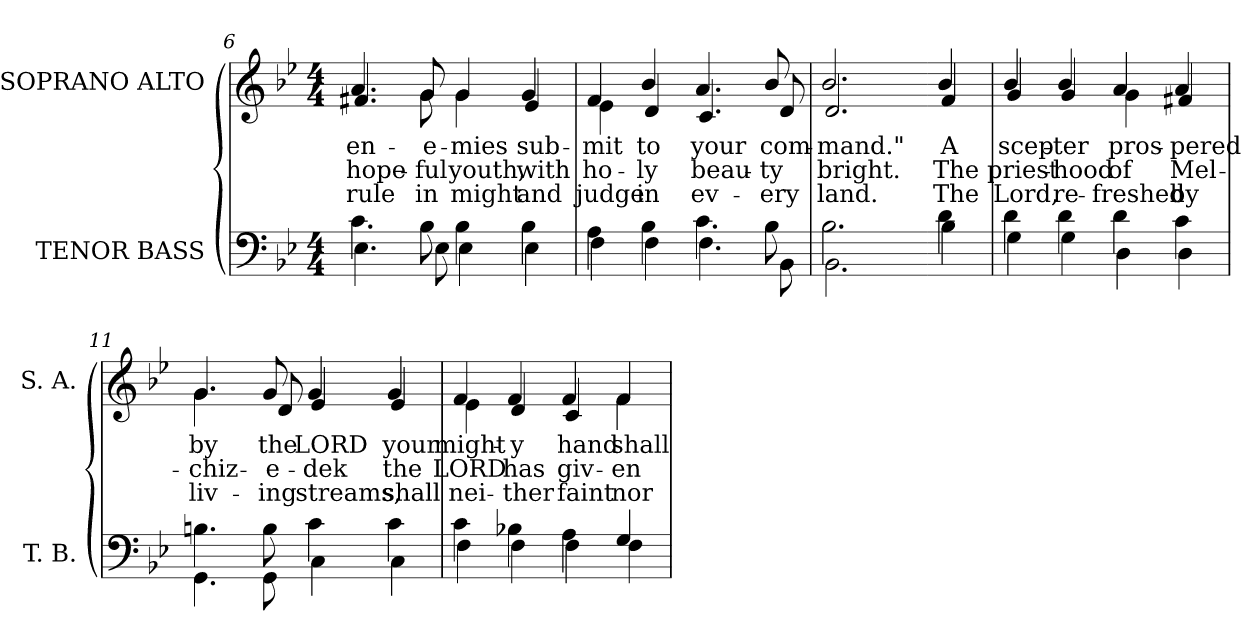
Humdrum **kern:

**kern	**kern	**text	**text	**text
*part2	*part1	*part1	*part1	*part1
*staff2	*staff1	*staff1	*staff1	*staff1
*I"TENOR BASS	*I"SOPRANO ALTO	*	*	*
*I'T. B.	*I'S. A.	*	*	*
*clefF4	*clefG2	*	*	*
*k[b-e-]	*k[b-e-]	*	*	*
*B-:	*B-:	*	*	*
*M4/4	*M4/4	*	*	*
=6	=6	=6	=6	=6
*^	*	*	*	*
!	!	!	!LO:LY:b:color=#000000	!LO:LY:b:color=#000000	!LO:LY:b:color=#000000
*	*	*^	*	*	*
4.ci\	4.E-i\	4.ai/	4.f#Xi/	en-	hope-	rule
!	!	!	!	!LO:LY:b:color=#000000	!LO:LY:b:color=#000000	!LO:LY:b:color=#000000
8B-i\	8E-i\	8gi/	8gi\	-e-	-ful	in
!	!	!	!	!LO:LY:b:color=#000000	!LO:LY:b:color=#000000	!LO:LY:b:color=#000000
4B-i\	4E-i\	4gi/	4gi\	-mies	youth,	might
!	!	!	!	!LO:LY:b:color=#000000	!LO:LY:b:color=#000000	!LO:LY:b:color=#000000
4B-i\	4E-i\	4gi/	4e-i/	sub-	with	and
=7	=7	=7	=7	=7	=7	=7
!	!	!	!	!LO:LY:b:color=#000000	!LO:LY:b:color=#000000	!LO:LY:b:color=#000000
4Ai\	4Fi\	4fi/	4e-i\	-mit	ho-	judge
!	!	!	!	!LO:LY:b:color=#000000	!LO:LY:b:color=#000000	!LO:LY:b:color=#000000
4B-i\	4Fi\	4b-i/	4di/	to	-ly	in
!	!	!	!	!LO:LY:b:color=#000000	!LO:LY:b:color=#000000	!LO:LY:b:color=#000000
4.ci\	4.Fi\	4.ai/	4.ci/	your	beau-	ev-
!	!	!	!	!LO:LY:b:color=#000000	!LO:LY:b:color=#000000	!LO:LY:b:color=#000000
8B-i\	8BB-i\	8b-i/	8di/	com-	-ty	-ery
=8	=8	=8	=8	=8	=8	=8
!	!	!	!	!LO:LY:b:color=#000000	!LO:LY:b:color=#000000	!LO:LY:b:color=#000000
2.B-i\	2.BB-i\	2.b-i/	2.di/	-mand."	bright.	land.
!!LO:LB:g=z	!!
=9-	=9-	=9-	=9-	=9-	=9-	=9-
!	!	!	!	!LO:LY:b:color=#000000	!LO:LY:b:color=#000000	!LO:LY:b:color=#000000
4di\	4B-i\	4b-i/	4fi/	A	The	The
=10	=10	=10	=10	=10	=10	=10
!	!	!	!	!LO:LY:b:color=#000000	!LO:LY:b:color=#000000	!LO:LY:b:color=#000000
4di\	4Gi\	4b-i/	4gi/	scep-	priest-	Lord,
!	!	!	!	!LO:LY:b:color=#000000	!LO:LY:b:color=#000000	!LO:LY:b:color=#000000
4di\	4Gi\	4b-i/	4gi/	-ter	-hood	re-
!	!	!	!	!LO:LY:b:color=#000000	!LO:LY:b:color=#000000	!LO:LY:b:color=#000000
4di\	4Di\	4ai/	4gi\	pros-	of	-freshed
!	!	!	!	!LO:LY:b:color=#000000	!LO:LY:b:color=#000000	!LO:LY:b:color=#000000
4ci\	4Di\	4ai/	4f#Xi/	-pered	Mel-	by
=11	=11	=11	=11	=11	=11	=11
!	!	!	!	!LO:LY:b:color=#000000	!LO:LY:b:color=#000000	!LO:LY:b:color=#000000
4.Bni\	4.GGi\	4.gi/	4.gi\	by	-chiz-	liv-
!	!	!	!	!LO:LY:b:color=#000000	!LO:LY:b:color=#000000	!LO:LY:b:color=#000000
8Bi\	8GGi\	8gi/	8di/	the	-e-	-ing
!	!	!	!	!LO:LY:b:color=#000000	!LO:LY:b:color=#000000	!LO:LY:b:color=#000000
4ci\	4Ci\	4gi/	4e-i/	LORD	-dek	streams,
!	!	!	!	!LO:LY:b:color=#000000	!LO:LY:b:color=#000000	!LO:LY:b:color=#000000
4ci\	4Ci\	4gi/	4e-i/	your	the	shall
=12	=12	=12	=12	=12	=12	=12
!	!	!	!	!LO:LY:b:color=#000000	!LO:LY:b:color=#000000	!LO:LY:b:color=#000000
4ci\	4Fi\	4fi/	4e-i\	might-	LORD	nei-
!	!	!	!	!LO:LY:b:color=#000000	!LO:LY:b:color=#000000	!LO:LY:b:color=#000000
4B-Xi\	4Fi\	4fi/	4di/	-y	has	-ther
!	!	!	!	!LO:LY:b:color=#000000	!LO:LY:b:color=#000000	!LO:LY:b:color=#000000
4Ai\	4Fi\	4fi/	4ci/	hand	giv-	faint
!	!	!	!	!LO:LY:b:color=#000000	!LO:LY:b:color=#000000	!LO:LY:b:color=#000000
4Gi/	4Fi\	4fi/	4fi\	shall	-en	nor
*v	*v	*	*	*	*	*
*	*v	*v	*	*	*
=	=	=	=	=
*-	*-	*-	*-	*-
